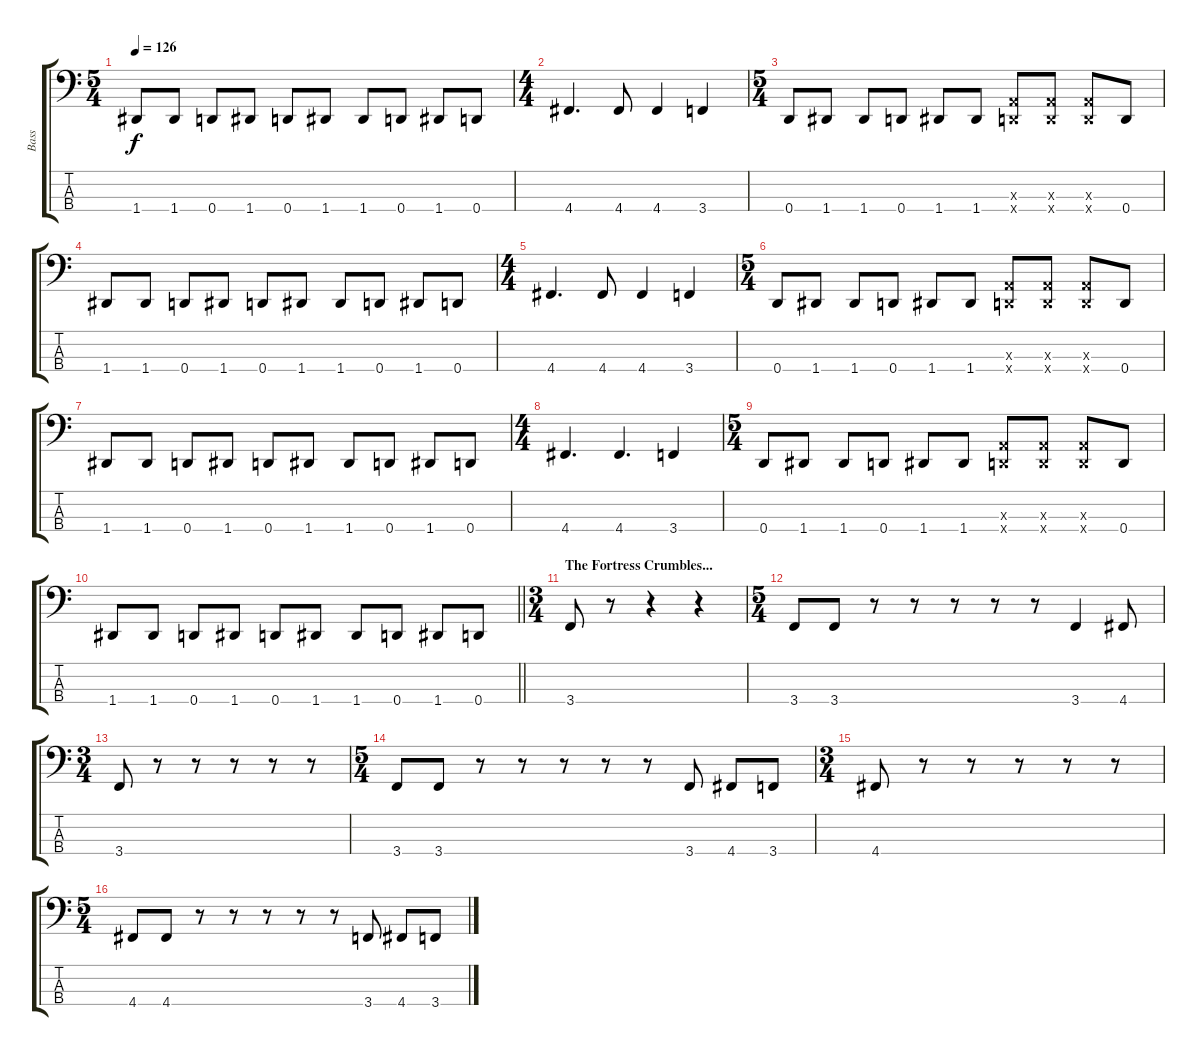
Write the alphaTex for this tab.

\track ("Bass" "Bass") {instrument electricbasspick}
\staff {score tabs}
\tuning (G2 D2 A1 D1) {hide}
\ts (5 4)
\tempo 126
\clef f4
\ks c
1.4.8{dy f} 1.4.8 0.4.8 1.4.8 0.4.8 1.4.8 1.4.8 0.4.8 1.4.8 0.4.8 |
\ts (4 4)
4.4.4{d} 4.4.8 4.4.4 3.4.4 |
\ts (5 4)
0.4.8 1.4.8 1.4.8 0.4.8 1.4.8 1.4.8 (0.3{x} 0.4{x}).8 (0.3{x} 0.4{x}).8 (0.3{x} 0.4{x}).8 0.4.8 |
1.4.8 1.4.8 0.4.8 1.4.8 0.4.8 1.4.8 1.4.8 0.4.8 1.4.8 0.4.8 |
\ts (4 4)
4.4.4{d} 4.4.8 4.4.4 3.4.4 |
\ts (5 4)
0.4.8 1.4.8 1.4.8 0.4.8 1.4.8 1.4.8 (0.3{x} 0.4{x}).8 (0.3{x} 0.4{x}).8 (0.3{x} 0.4{x}).8 0.4.8 |
1.4.8 1.4.8 0.4.8 1.4.8 0.4.8 1.4.8 1.4.8 0.4.8 1.4.8 0.4.8 |
\ts (4 4)
4.4.4{d} 4.4.4{d} 3.4.4 |
\ts (5 4)
0.4.8 1.4.8 1.4.8 0.4.8 1.4.8 1.4.8 (0.3{x} 0.4{x}).8 (0.3{x} 0.4{x}).8 (0.3{x} 0.4{x}).8 0.4.8 |
\barLineRight lightlight
1.4.8 1.4.8 0.4.8 1.4.8 0.4.8 1.4.8 1.4.8 0.4.8 1.4.8 0.4.8 |
\ts (3 4)
\section ("" "The Fortress Crumbles...")
3.4.8 r.8 r.4 r.4 |
\ts (5 4)
3.4.8 3.4.8 r.8 r.8 r.8 r.8 r.8 3.4.4 4.4.8 |
\ts (3 4)
3.4.8 r.8 r.8 r.8 r.8 r.8 |
\ts (5 4)
3.4.8 3.4.8 r.8 r.8 r.8 r.8 r.8 3.4.8 4.4.8 3.4.8 |
\ts (3 4)
4.4.8 r.8 r.8 r.8 r.8 r.8 |
\ts (5 4)
4.4.8 4.4.8 r.8 r.8 r.8 r.8 r.8 3.4.8 4.4.8 3.4.8
